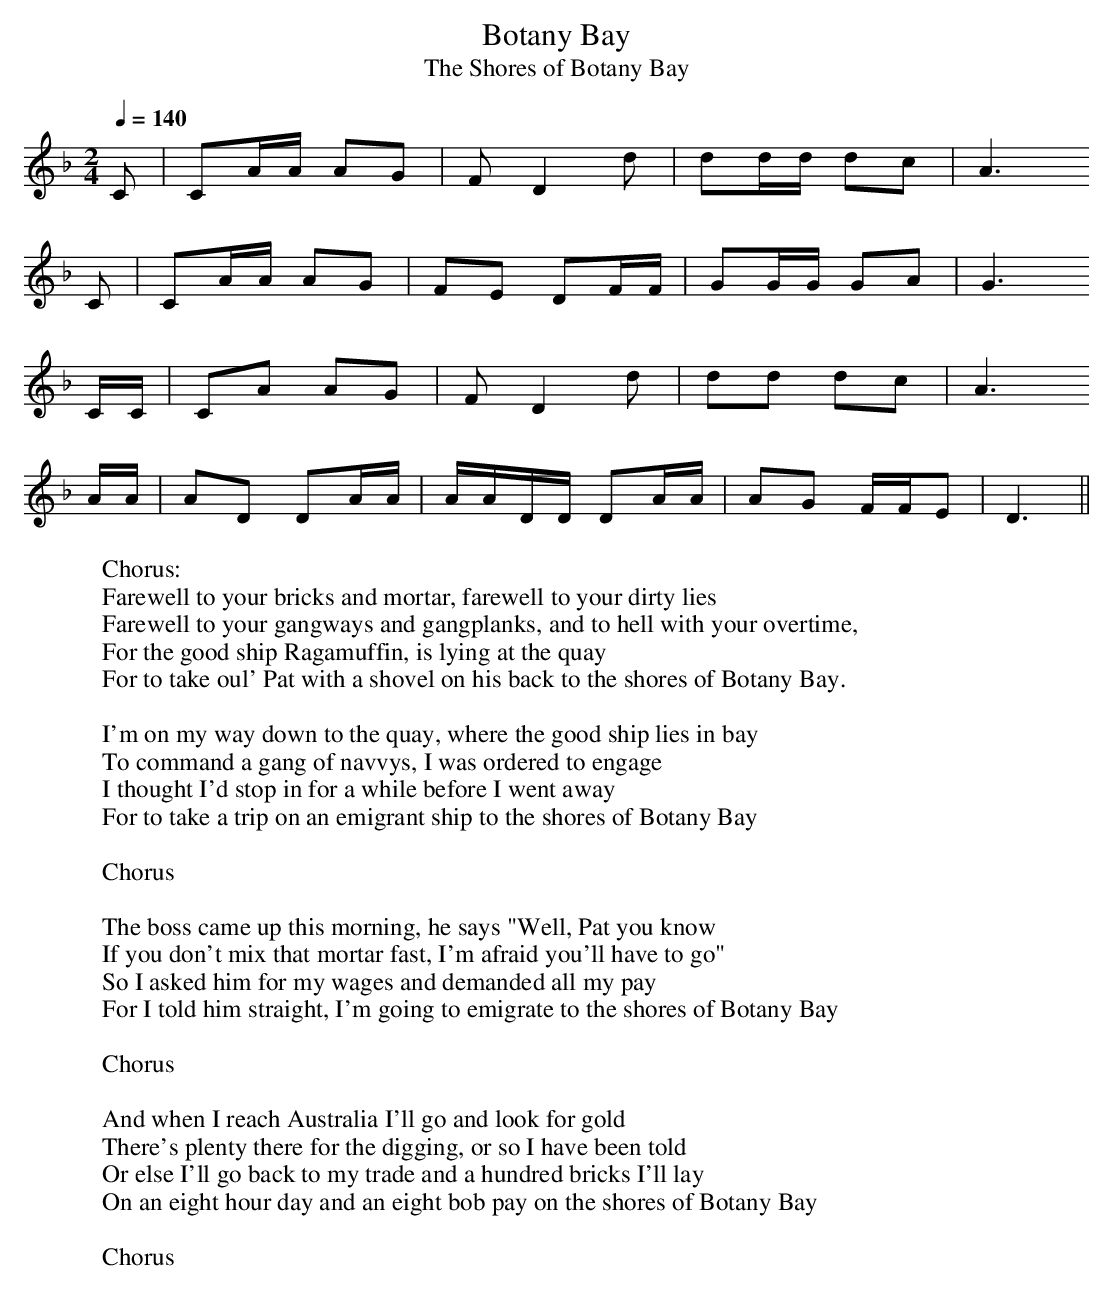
X:1
T:Botany Bay
T:Shores of Botany Bay, The
M:2/4
L:1/8
Q:1/4=140
K:Dm
C | CA/A/ AG | F D2 d | dd/d/ dc | A3
C | CA/A/ AG | FE DF/F/ | GG/G/ GA | G3
C/C/ | CA AG | F D2 d | dd dc | A3
A/A/ | AD DA/A/ | A/A/D/D/ DA/A/ | AG F/F/E | D3 ||
W:Chorus:
W:Farewell to your bricks and mortar, farewell to your dirty lies
W:Farewell to your gangways and gangplanks, and to hell with your overtime,
W:For the good ship Ragamuffin, is lying at the quay
W:For to take oul' Pat with a shovel on his back to the shores of Botany Bay.
W:
W:I'm on my way down to the quay, where the good ship lies in bay
W:To command a gang of navvys, I was ordered to engage
W:I thought I'd stop in for a while before I went away
W:For to take a trip on an emigrant ship to the shores of Botany Bay
W:
W:Chorus
W:
W:The boss came up this morning, he says "Well, Pat you know
W:If you don't mix that mortar fast, I'm afraid you'll have to go"
W:So I asked him for my wages and demanded all my pay
W:For I told him straight, I'm going to emigrate to the shores of Botany Bay
W:
W:Chorus
W:
W:And when I reach Australia I'll go and look for gold
W:There's plenty there for the digging, or so I have been told
W:Or else I'll go back to my trade and a hundred bricks I'll lay
W:On an eight hour day and an eight bob pay on the shores of Botany Bay
W:
W:Chorus
